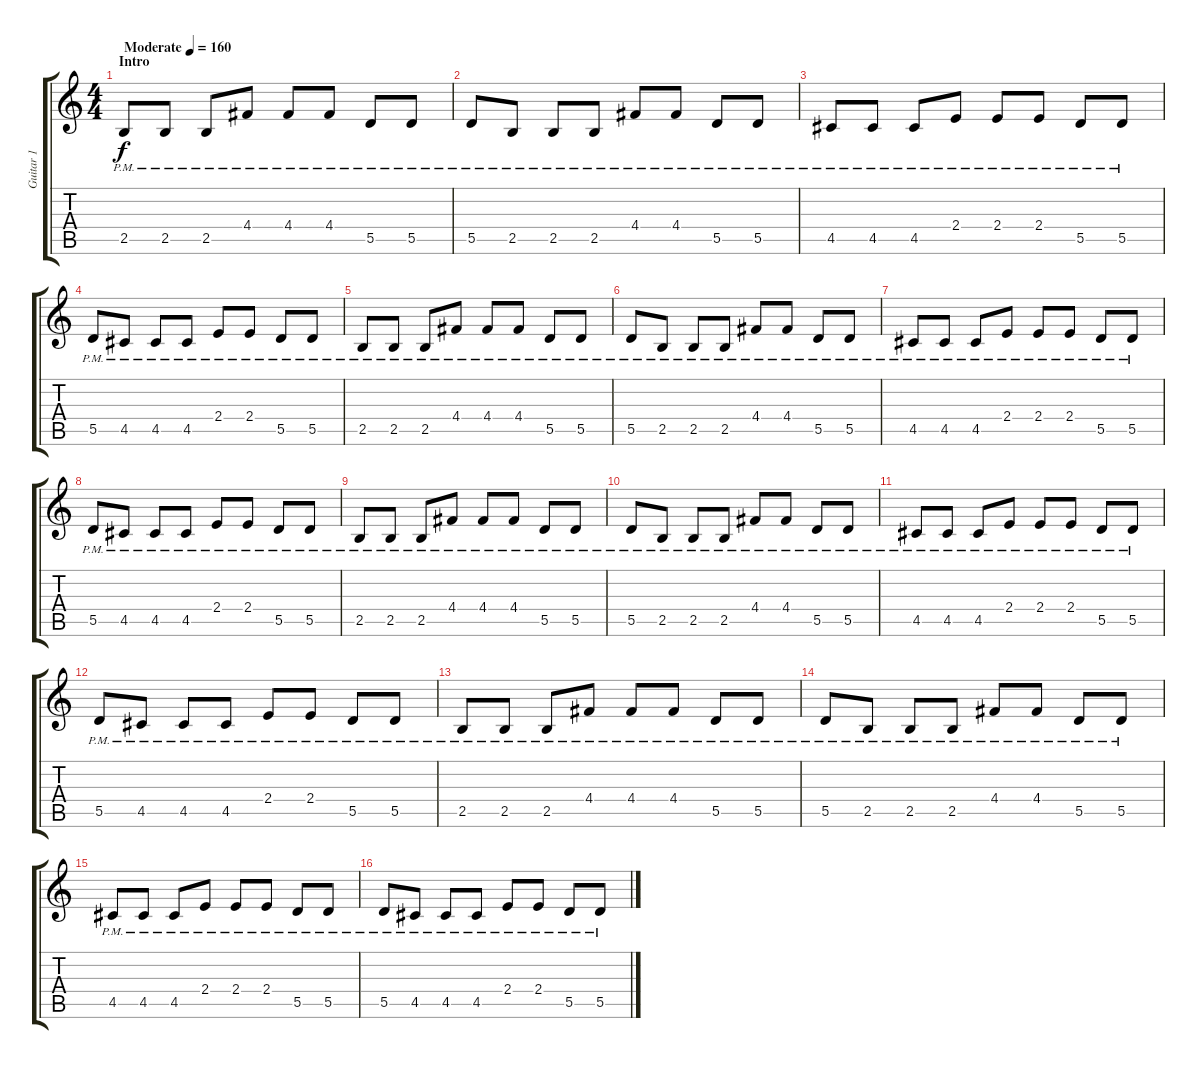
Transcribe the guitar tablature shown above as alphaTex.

\track ("Guitar 1" "Guitar 1") {instrument overdrivenguitar}
\staff {score tabs}
\tuning (E4 B3 G3 D3 A2 E2) {hide}
\ts (4 4)
\section ("" "Intro")
\tempo (160 "Moderate")
\clef g2
\ks c
2.5{pm}.8{dy f instrument electricguitarjazz} 2.5{pm}.8 2.5{pm}.8 4.4{pm}.8 4.4{pm}.8 4.4{pm}.8 5.5{pm}.8 5.5{pm}.8 |
5.5{pm}.8 2.5{pm}.8 2.5{pm}.8 2.5{pm}.8 4.4{pm}.8 4.4{pm}.8 5.5{pm}.8 5.5{pm}.8 |
4.5{pm}.8 4.5{pm}.8 4.5{pm}.8 2.4{pm}.8 2.4{pm}.8 2.4{pm}.8 5.5{pm}.8 5.5{pm}.8 |
5.5{pm}.8 4.5{pm}.8 4.5{pm}.8 4.5{pm}.8 2.4{pm}.8 2.4{pm}.8 5.5{pm}.8 5.5{pm}.8 |
2.5{pm}.8 2.5{pm}.8 2.5{pm}.8 4.4{pm}.8 4.4{pm}.8 4.4{pm}.8 5.5{pm}.8 5.5{pm}.8 |
5.5{pm}.8 2.5{pm}.8 2.5{pm}.8 2.5{pm}.8 4.4{pm}.8 4.4{pm}.8 5.5{pm}.8 5.5{pm}.8 |
4.5{pm}.8 4.5{pm}.8 4.5{pm}.8 2.4{pm}.8 2.4{pm}.8 2.4{pm}.8 5.5{pm}.8 5.5{pm}.8 |
5.5{pm}.8 4.5{pm}.8 4.5{pm}.8 4.5{pm}.8 2.4{pm}.8 2.4{pm}.8 5.5{pm}.8 5.5{pm}.8 |
2.5{pm}.8 2.5{pm}.8 2.5{pm}.8 4.4{pm}.8 4.4{pm}.8 4.4{pm}.8 5.5{pm}.8 5.5{pm}.8 |
5.5{pm}.8 2.5{pm}.8 2.5{pm}.8 2.5{pm}.8 4.4{pm}.8 4.4{pm}.8 5.5{pm}.8 5.5{pm}.8 |
4.5{pm}.8 4.5{pm}.8 4.5{pm}.8 2.4{pm}.8 2.4{pm}.8 2.4{pm}.8 5.5{pm}.8 5.5{pm}.8 |
5.5{pm}.8 4.5{pm}.8 4.5{pm}.8 4.5{pm}.8 2.4{pm}.8 2.4{pm}.8 5.5{pm}.8 5.5{pm}.8 |
2.5{pm}.8 2.5{pm}.8 2.5{pm}.8 4.4{pm}.8 4.4{pm}.8 4.4{pm}.8 5.5{pm}.8 5.5{pm}.8 |
5.5{pm}.8 2.5{pm}.8 2.5{pm}.8 2.5{pm}.8 4.4{pm}.8 4.4{pm}.8 5.5{pm}.8 5.5{pm}.8 |
4.5{pm}.8 4.5{pm}.8 4.5{pm}.8 2.4{pm}.8 2.4{pm}.8 2.4{pm}.8 5.5{pm}.8 5.5{pm}.8 |
5.5{pm}.8 4.5{pm}.8 4.5{pm}.8 4.5{pm}.8 2.4{pm}.8 2.4{pm}.8 5.5{pm}.8 5.5{pm}.8
